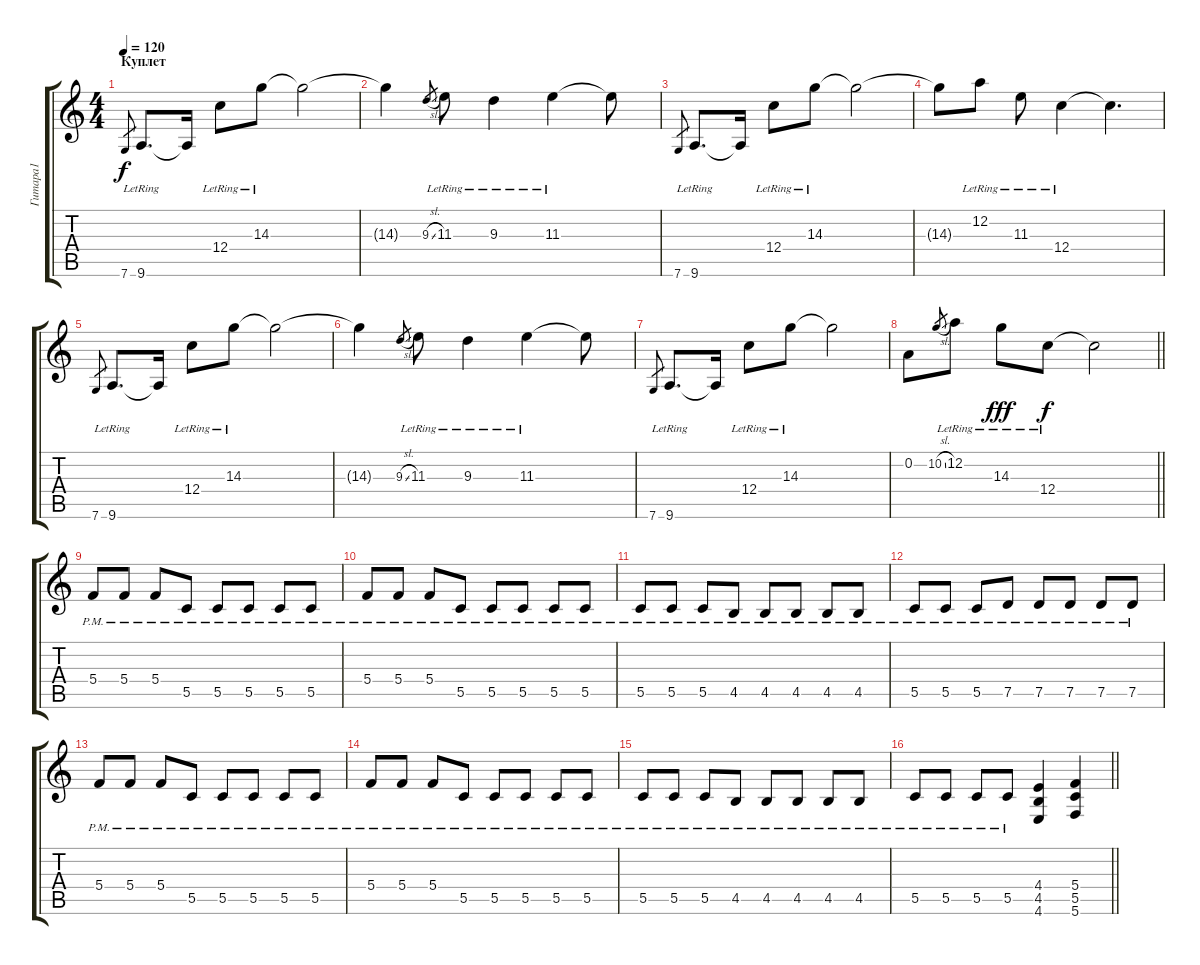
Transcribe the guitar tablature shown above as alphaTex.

\track ("Гитара1" "Гитара1") {instrument electricguitarclean}
\staff {score tabs}
\tuning (D4 A3 F3 C3 G2 C2) {hide}
\ts (4 4)
\section ("" "Куплет")
\tempo 120
\clef g2
\ks c
7.6.8{gr dy f} 9.6{lr}.8{d volume 13 instrument electricguitarjazz} 9.6{t}.16 12.4{lr}.8 14.3{lr}.8 14.3{t}.2 |
14.3{t}.4 9.3{sl}.8{gr} 11.3{lr}.8 9.3{lr}.4 11.3{lr}.4 11.3{t}.8 |
7.6.8{gr} 9.6{lr}.8{d} 9.6{t}.16 12.4{lr}.8 14.3{lr}.8 14.3{t}.2 |
14.3{t}.8 12.2{lr}.8 11.3{lr}.8 12.4{lr}.4 12.4{t}.4{d} |
7.6.8{gr} 9.6{lr}.8{d} 9.6{t}.16 12.4{lr}.8 14.3{lr}.8 14.3{t}.2 |
14.3{t}.4 9.3{sl}.8{gr} 11.3{lr}.8 9.3{lr}.4 11.3{lr}.4 11.3{t}.8 |
7.6.8{gr} 9.6{lr}.8{d} 9.6{t}.16 12.4{lr}.8 14.3{lr}.8 14.3{t}.2 |
\barLineRight lightlight
0.2.8 10.2{sl}.8{gr} 12.2{lr}.8 14.3{lr}.8{dy fff} 12.4{lr}.8{dy f} 12.4{t}.2 |
\section ("" "")
5.4{pm}.8{volume 9 instrument distortionguitar} 5.4{pm}.8 5.4{pm}.8 5.5{pm}.8 5.5{pm}.8 5.5{pm}.8 5.5{pm}.8 5.5{pm}.8 |
5.4{pm}.8 5.4{pm}.8 5.4{pm}.8 5.5{pm}.8 5.5{pm}.8 5.5{pm}.8 5.5{pm}.8 5.5{pm}.8 |
5.5{pm}.8 5.5{pm}.8 5.5{pm}.8 4.5{pm}.8 4.5{pm}.8 4.5{pm}.8 4.5{pm}.8 4.5{pm}.8 |
5.5{pm}.8 5.5{pm}.8 5.5{pm}.8 7.5{pm}.8 7.5{pm}.8 7.5{pm}.8 7.5{pm}.8 7.5{pm}.8 |
5.4{pm}.8 5.4{pm}.8 5.4{pm}.8 5.5{pm}.8 5.5{pm}.8 5.5{pm}.8 5.5{pm}.8 5.5{pm}.8 |
5.4{pm}.8 5.4{pm}.8 5.4{pm}.8 5.5{pm}.8 5.5{pm}.8 5.5{pm}.8 5.5{pm}.8 5.5{pm}.8 |
5.5{pm}.8 5.5{pm}.8 5.5{pm}.8 4.5{pm}.8 4.5{pm}.8 4.5{pm}.8 4.5{pm}.8 4.5{pm}.8 |
\barLineRight lightlight
5.5{pm}.8 5.5{pm}.8 5.5{pm}.8 5.5{pm}.8 (4.4 4.5 4.6).4{volume 13} (5.4 5.5 5.6).4
